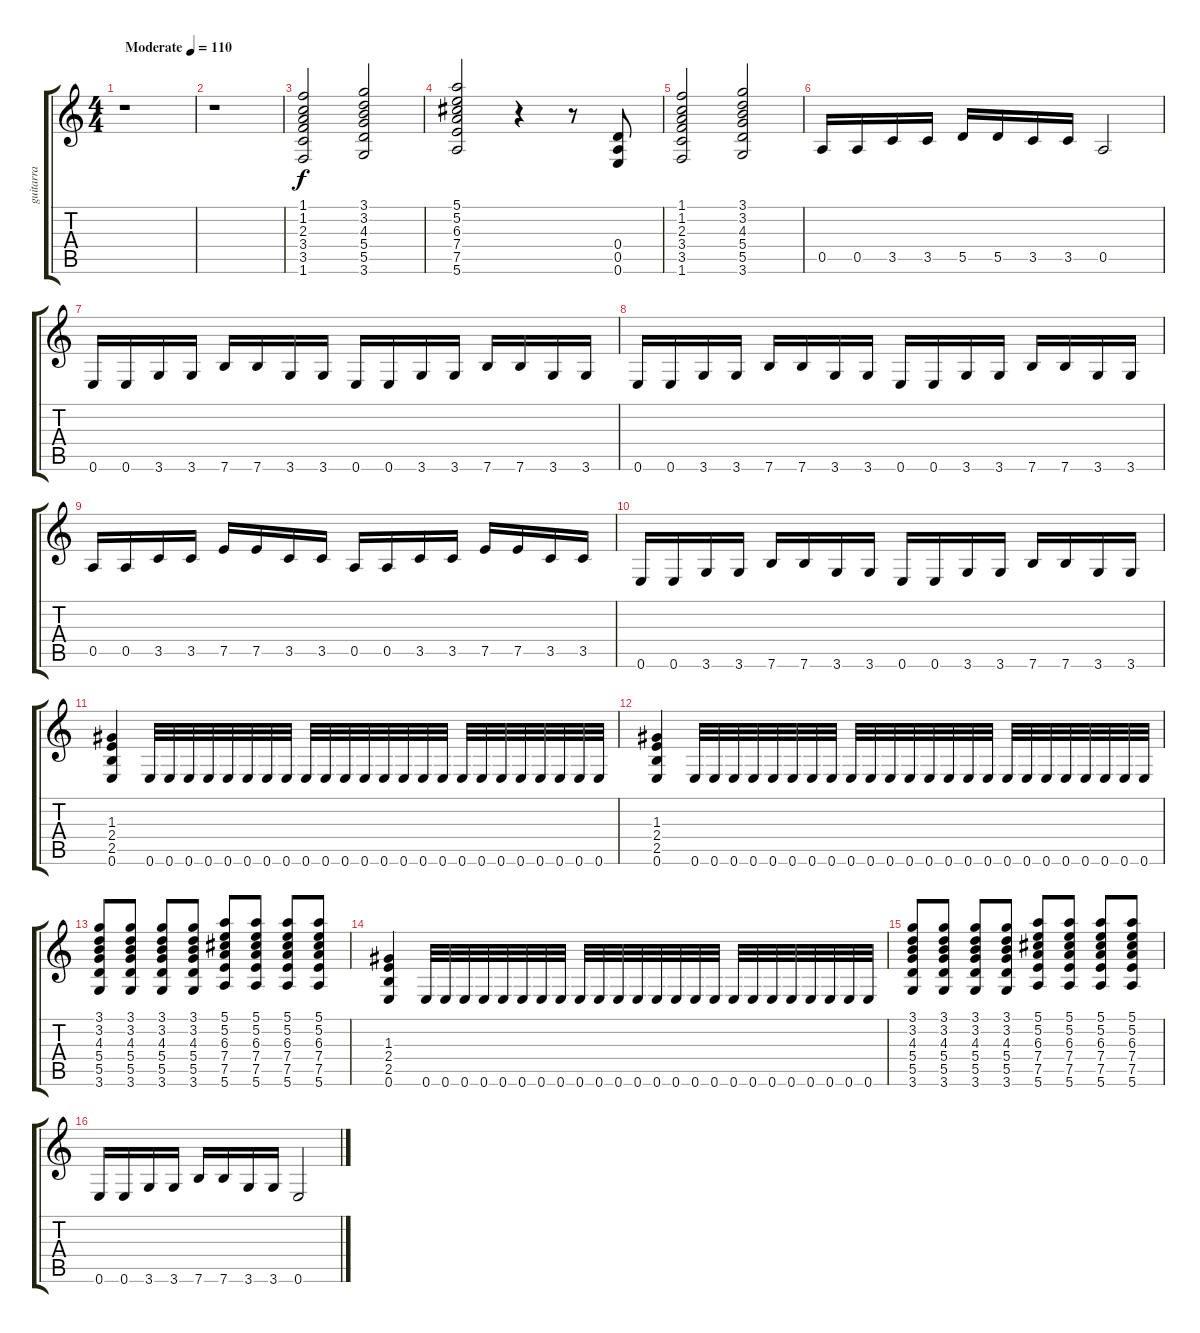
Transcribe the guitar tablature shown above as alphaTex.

\track ("guitarra" "guitarra") {instrument overdrivenguitar}
\staff {score tabs}
\tuning (E4 B3 G3 D3 A2 E2) {hide}
\ts (4 4)
\tempo (110 "Moderate")
\clef g2
\ks c
r.1{dy f instrument overdrivenguitar} |
r.1 |
(1.1 1.2 2.3 3.4 3.5 1.6).2 (3.1 3.2 4.3 5.4 5.5 3.6).2 |
(5.1 5.2 6.3 7.4 7.5 5.6).2 r.4 r.8 (0.4 0.5 0.6).8 |
(1.1 1.2 2.3 3.4 3.5 1.6).2 (3.1 3.2 4.3 5.4 5.5 3.6).2 |
0.5.16 0.5.16 3.5.16 3.5.16 5.5.16 5.5.16 3.5.16 3.5.16 0.5.2 |
0.6.16 0.6.16 3.6.16 3.6.16 7.6.16 7.6.16 3.6.16 3.6.16 0.6.16 0.6.16 3.6.16 3.6.16 7.6.16 7.6.16 3.6.16 3.6.16 |
0.6.16 0.6.16 3.6.16 3.6.16 7.6.16 7.6.16 3.6.16 3.6.16 0.6.16 0.6.16 3.6.16 3.6.16 7.6.16 7.6.16 3.6.16 3.6.16 |
0.5.16 0.5.16 3.5.16 3.5.16 7.5.16 7.5.16 3.5.16 3.5.16 0.5.16 0.5.16 3.5.16 3.5.16 7.5.16 7.5.16 3.5.16 3.5.16 |
0.6.16 0.6.16 3.6.16 3.6.16 7.6.16 7.6.16 3.6.16 3.6.16 0.6.16 0.6.16 3.6.16 3.6.16 7.6.16 7.6.16 3.6.16 3.6.16 |
(1.3 2.4 2.5 0.6).4 0.6.32 0.6.32 0.6.32 0.6.32 0.6.32 0.6.32 0.6.32 0.6.32 0.6.32 0.6.32 0.6.32 0.6.32 0.6.32 0.6.32 0.6.32 0.6.32 0.6.32 0.6.32 0.6.32 0.6.32 0.6.32 0.6.32 0.6.32 0.6.32 |
(1.3 2.4 2.5 0.6).4 0.6.32 0.6.32 0.6.32 0.6.32 0.6.32 0.6.32 0.6.32 0.6.32 0.6.32 0.6.32 0.6.32 0.6.32 0.6.32 0.6.32 0.6.32 0.6.32 0.6.32 0.6.32 0.6.32 0.6.32 0.6.32 0.6.32 0.6.32 0.6.32 |
(3.1 3.2 4.3 5.4 5.5 3.6).8 (3.1 3.2 4.3 5.4 5.5 3.6).8 (3.1 3.2 4.3 5.4 5.5 3.6).8 (3.1 3.2 4.3 5.4 5.5 3.6).8 (5.1 5.2 6.3 7.4 7.5 5.6).8 (5.1 5.2 6.3 7.4 7.5 5.6).8 (5.1 5.2 6.3 7.4 7.5 5.6).8 (5.1 5.2 6.3 7.4 7.5 5.6).8 |
(1.3 2.4 2.5 0.6).4 0.6.32 0.6.32 0.6.32 0.6.32 0.6.32 0.6.32 0.6.32 0.6.32 0.6.32 0.6.32 0.6.32 0.6.32 0.6.32 0.6.32 0.6.32 0.6.32 0.6.32 0.6.32 0.6.32 0.6.32 0.6.32 0.6.32 0.6.32 0.6.32 |
(3.1 3.2 4.3 5.4 5.5 3.6).8 (3.1 3.2 4.3 5.4 5.5 3.6).8 (3.1 3.2 4.3 5.4 5.5 3.6).8 (3.1 3.2 4.3 5.4 5.5 3.6).8 (5.1 5.2 6.3 7.4 7.5 5.6).8 (5.1 5.2 6.3 7.4 7.5 5.6).8 (5.1 5.2 6.3 7.4 7.5 5.6).8 (5.1 5.2 6.3 7.4 7.5 5.6).8 |
0.6.16 0.6.16 3.6.16 3.6.16 7.6.16 7.6.16 3.6.16 3.6.16 0.6.2
